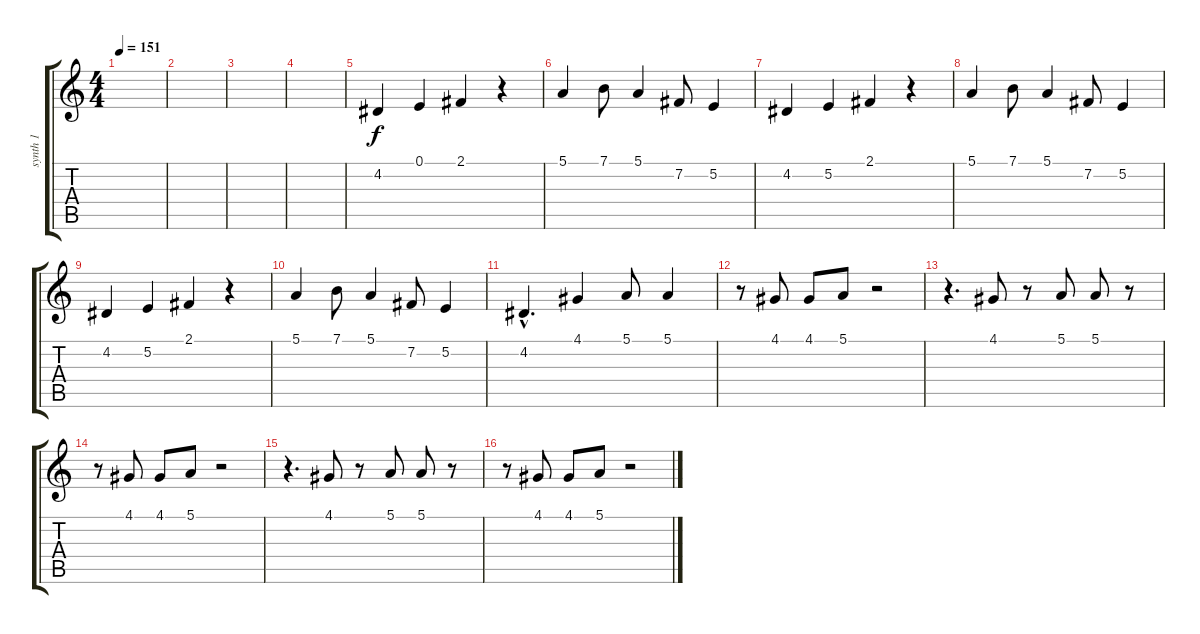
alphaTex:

\track ("synth 1" "synth 1") {instrument synthstrings1}
\staff {score tabs}
\tuning (E4 B3 G3 D3 A2 E2) {hide}
\ts (4 4)
\tempo 151
\clef g2
\ks c
|
|
|
|
4.2.4 0.1.4 2.1.4 r.4 |
5.1.4 7.1.8 5.1.4 7.2.8 5.2.4 |
4.2.4 5.2.4 2.1.4 r.4 |
5.1.4 7.1.8 5.1.4 7.2.8 5.2.4 |
4.2.4 5.2.4 2.1.4 r.4 |
5.1.4 7.1.8 5.1.4 7.2.8 5.2.4 |
4.2{hac}.4{d} 4.1.4 5.1.8 5.1.4 |
r.8 4.1.8 4.1.8 5.1.8 r.2 |
r.4{d} 4.1.8 r.8 5.1.8 5.1.8 r.8 |
r.8 4.1.8 4.1.8 5.1.8 r.2 |
r.4{d} 4.1.8 r.8 5.1.8 5.1.8 r.8 |
r.8 4.1.8 4.1.8 5.1.8 r.2
